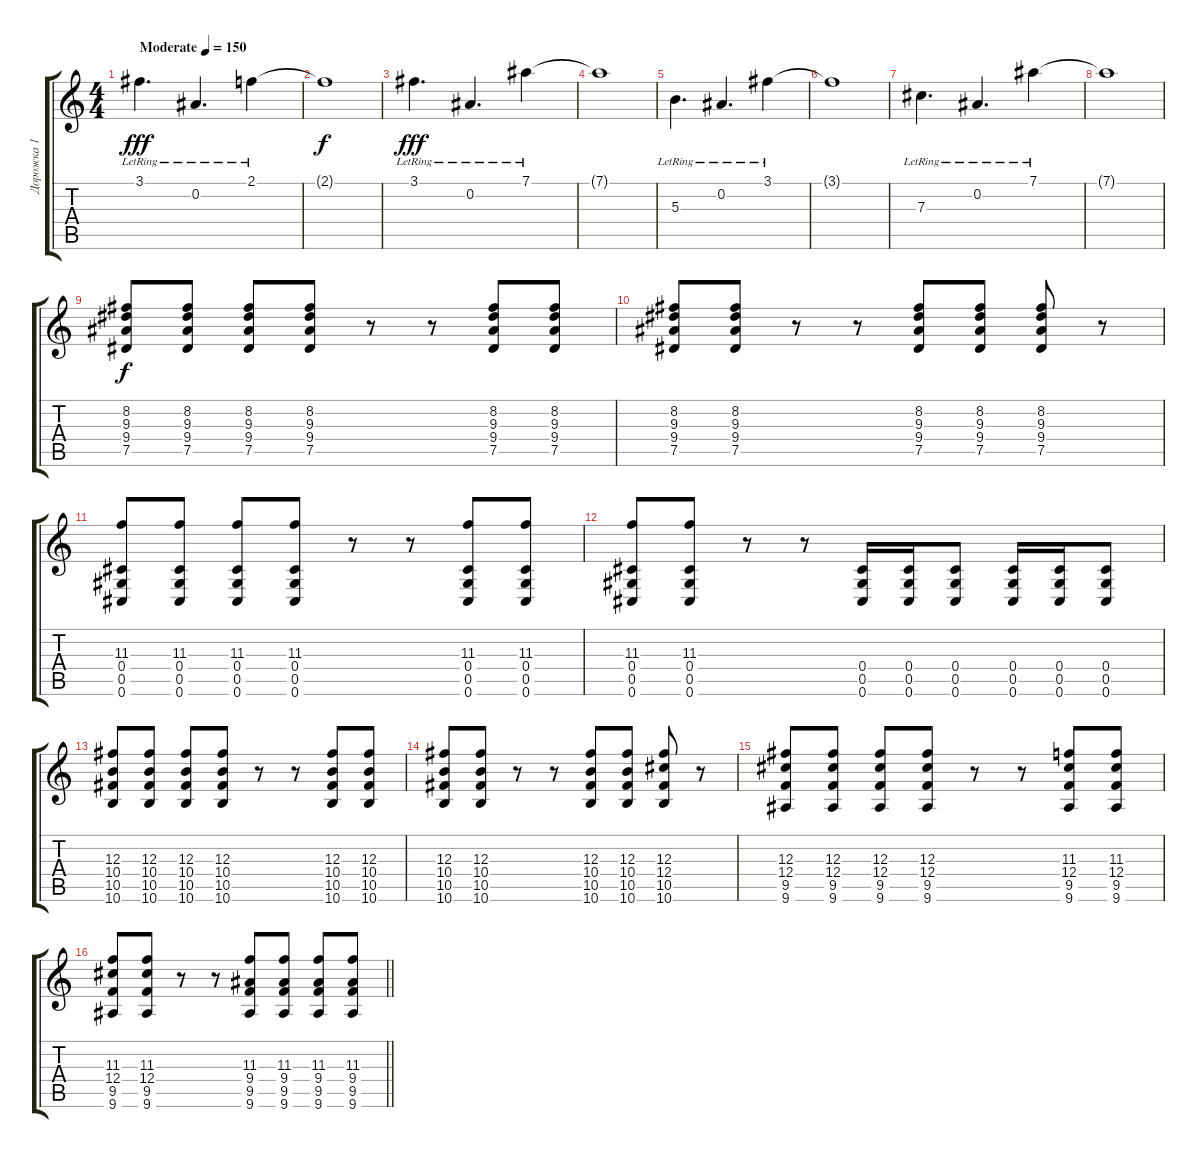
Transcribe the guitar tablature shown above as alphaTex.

\track ("Дорожка 1" "Дорожка 1") {instrument distortionguitar}
\staff {score tabs}
\tuning (Eb4 Bb3 Gb3 Db3 Ab2 Db2) {hide}
\ts (4 4)
\tempo (150 "Moderate")
\clef g2
\ks c
3.1{lr}.4{d dy fff volume 13 instrument electricguitarclean} 0.2{lr}.4{d} 2.1{lr}.4 |
2.1{t}.1{dy f} |
3.1{lr}.4{d dy fff} 0.2{lr}.4{d} 7.1{lr}.4 |
7.1{t}.1 |
5.3{lr}.4{d} 0.2{lr}.4{d} 3.1{lr}.4 |
3.1{t}.1 |
7.3{lr}.4{d} 0.2{lr}.4{d} 7.1{lr}.4 |
7.1{t}.1 |
(8.2 9.3 9.4 7.5).8{dy f instrument distortionguitar} (8.2 9.3 9.4 7.5).8 (8.2 9.3 9.4 7.5).8 (8.2 9.3 9.4 7.5).8 r.8 r.8 (8.2 9.3 9.4 7.5).8 (8.2 9.3 9.4 7.5).8 |
(8.2 9.3 9.4 7.5).8 (8.2 9.3 9.4 7.5).8 r.8 r.8 (8.2 9.3 9.4 7.5).8 (8.2 9.3 9.4 7.5).8 (8.2 9.3 9.4 7.5).8 r.8 |
(11.3 0.4 0.5 0.6).8 (11.3 0.4 0.5 0.6).8 (11.3 0.4 0.5 0.6).8 (11.3 0.4 0.5 0.6).8 r.8 r.8 (11.3 0.4 0.5 0.6).8 (11.3 0.4 0.5 0.6).8 |
(11.3 0.4 0.5 0.6).8 (11.3 0.4 0.5 0.6).8 r.8 r.8 (0.4 0.5 0.6).16 (0.4 0.5 0.6).16 (0.4 0.5 0.6).8 (0.4 0.5 0.6).16 (0.4 0.5 0.6).16 (0.4 0.5 0.6).8 |
(12.3 10.4 10.5 10.6).8 (12.3 10.4 10.5 10.6).8 (12.3 10.4 10.5 10.6).8 (12.3 10.4 10.5 10.6).8 r.8 r.8 (12.3 10.4 10.5 10.6).8 (12.3 10.4 10.5 10.6).8 |
(12.3 10.4 10.5 10.6).8 (12.3 10.4 10.5 10.6).8 r.8 r.8 (12.3 10.4 10.5 10.6).8 (12.3 10.4 10.5 10.6).8 (12.3 12.4 10.5 10.6).8 r.8 |
(12.3 12.4 9.5 9.6).8 (12.3 12.4 9.5 9.6).8 (12.3 12.4 9.5 9.6).8 (12.3 12.4 9.5 9.6).8 r.8 r.8 (11.3 12.4 9.5 9.6).8 (11.3 12.4 9.5 9.6).8 |
\barLineRight lightlight
(11.3 12.4 9.5 9.6).8 (11.3 12.4 9.5 9.6).8 r.8 r.8 (11.3 9.4 9.5 9.6).8 (11.3 9.4 9.5 9.6).8 (11.3 9.4 9.5 9.6).8 (11.3 9.4 9.5 9.6).8
